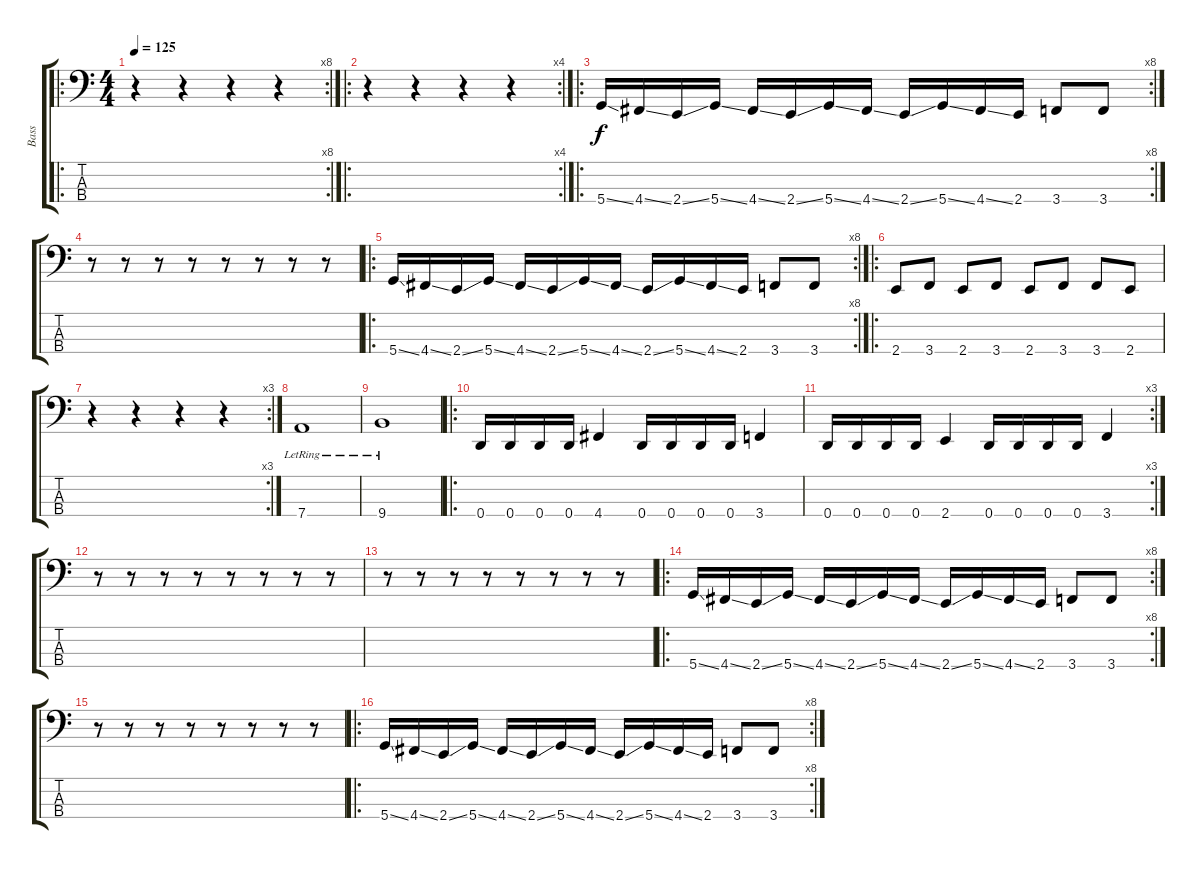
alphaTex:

\track ("Bass" "Bass") {instrument electricbassfinger}
\staff {score tabs}
\tuning (G2 D2 A1 D1) {hide}
\ro
\rc 8
\ts (4 4)
\tempo 125
\clef f4
\ks c
r.4{dy f instrument electricbassfinger} r.4 r.4 r.4 |
\ro
\rc 4
r.4 r.4 r.4 r.4 |
\ro
\rc 8
5.4{ss}.16 4.4{ss}.16 2.4{ss}.16 5.4{ss}.16 4.4{ss}.16 2.4{ss}.16 5.4{ss}.16 4.4{ss}.16 2.4{ss}.16 5.4{ss}.16 4.4{ss}.16 2.4.16 3.4.8 3.4.8 |
r.8 r.8 r.8 r.8 r.8 r.8 r.8 r.8 |
\ro
\rc 8
5.4{ss}.16 4.4{ss}.16 2.4{ss}.16 5.4{ss}.16 4.4{ss}.16 2.4{ss}.16 5.4{ss}.16 4.4{ss}.16 2.4{ss}.16 5.4{ss}.16 4.4{ss}.16 2.4.16 3.4.8 3.4.8 |
\ro
2.4.8 3.4.8 2.4.8 3.4.8 2.4.8 3.4.8 3.4.8 2.4.8 |
\rc 3
r.4 r.4 r.4 r.4 |
7.4{lr}.1 |
9.4{lr}.1 |
\ro
0.4.16 0.4.16 0.4.16 0.4.16 4.4.4 0.4.16 0.4.16 0.4.16 0.4.16 3.4.4 |
\rc 3
0.4.16 0.4.16 0.4.16 0.4.16 2.4.4 0.4.16 0.4.16 0.4.16 0.4.16 3.4.4 |
r.8 r.8 r.8 r.8 r.8 r.8 r.8 r.8 |
r.8 r.8 r.8 r.8 r.8 r.8 r.8 r.8 |
\ro
\rc 8
5.4{ss}.16 4.4{ss}.16 2.4{ss}.16 5.4{ss}.16 4.4{ss}.16 2.4{ss}.16 5.4{ss}.16 4.4{ss}.16 2.4{ss}.16 5.4{ss}.16 4.4{ss}.16 2.4.16 3.4.8 3.4.8 |
r.8 r.8 r.8 r.8 r.8 r.8 r.8 r.8 |
\ro
\rc 8
5.4{ss}.16 4.4{ss}.16 2.4{ss}.16 5.4{ss}.16 4.4{ss}.16 2.4{ss}.16 5.4{ss}.16 4.4{ss}.16 2.4{ss}.16 5.4{ss}.16 4.4{ss}.16 2.4.16 3.4.8 3.4.8
